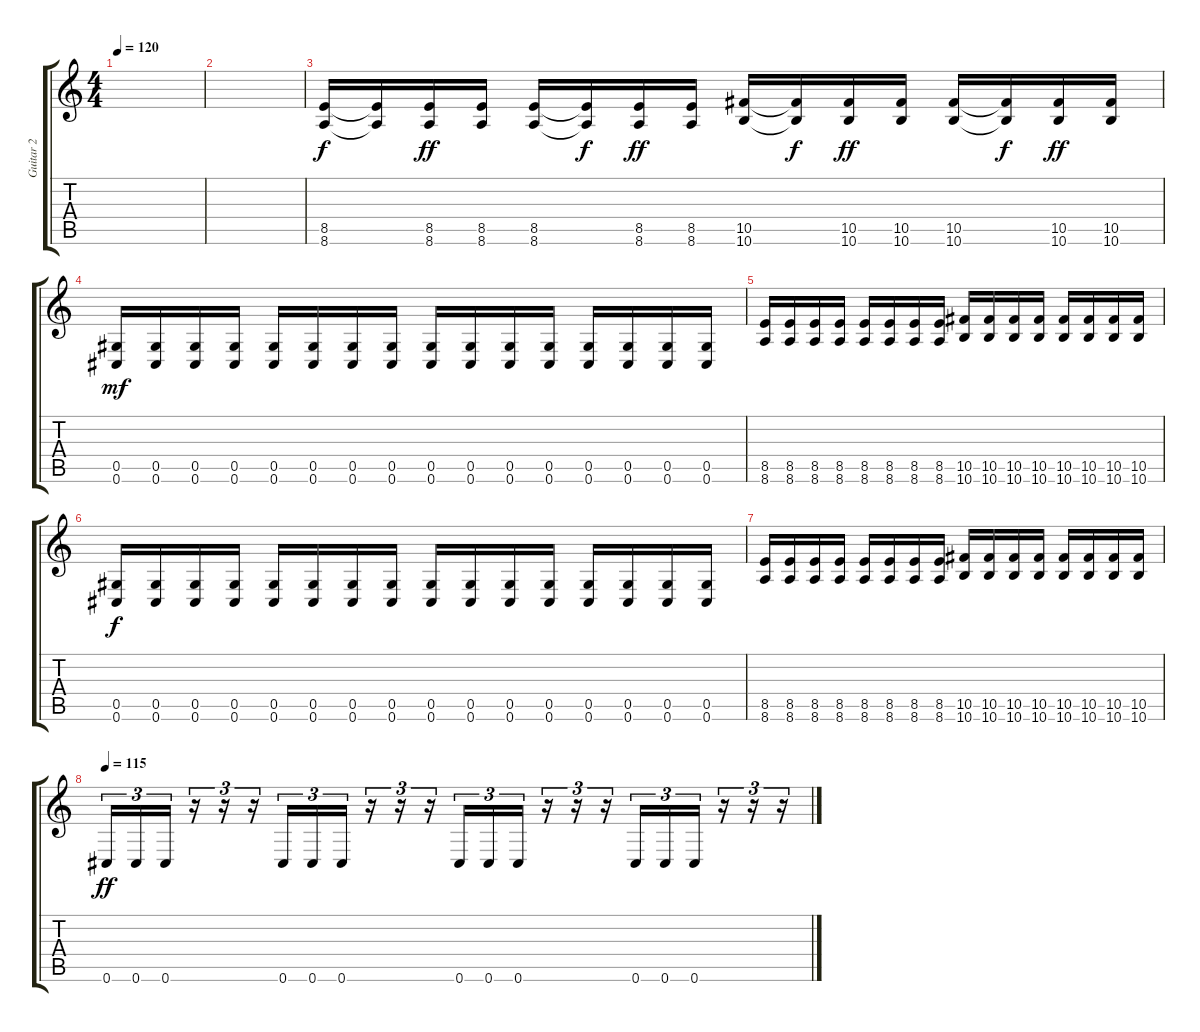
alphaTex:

\track ("Guitar 2" "Guitar 2") {instrument distortionguitar}
\staff {score tabs}
\tuning (Eb4 Bb3 Gb3 Db3 Ab2 Db2) {hide}
\ts (4 4)
\tempo 120
\clef g2
\ks c
|
|
(8.5 8.6).16 (8.5{t} 8.6{t}).16{dy f} (8.5 8.6).16{dy ff} (8.5 8.6).16 (8.5 8.6).16 (8.5{t} 8.6{t}).16{dy f} (8.5 8.6).16{dy ff} (8.5 8.6).16 (10.5 10.6).16 (10.5{t} 10.6{t}).16{dy f} (10.5 10.6).16{dy ff} (10.5 10.6).16 (10.5 10.6).16 (10.5{t} 10.6{t}).16{dy f} (10.5 10.6).16{dy ff} (10.5 10.6).16 |
(0.5 0.6).16{dy mf} (0.5 0.6).16 (0.5 0.6).16 (0.5 0.6).16 (0.5 0.6).16 (0.5 0.6).16 (0.5 0.6).16 (0.5 0.6).16 (0.5 0.6).16 (0.5 0.6).16 (0.5 0.6).16 (0.5 0.6).16 (0.5 0.6).16 (0.5 0.6).16 (0.5 0.6).16 (0.5 0.6).16 |
(8.5 8.6).16 (8.5 8.6).16 (8.5 8.6).16 (8.5 8.6).16 (8.5 8.6).16 (8.5 8.6).16 (8.5 8.6).16 (8.5 8.6).16 (10.5 10.6).16 (10.5 10.6).16 (10.5 10.6).16 (10.5 10.6).16 (10.5 10.6).16 (10.5 10.6).16 (10.5 10.6).16 (10.5 10.6).16 |
(0.5 0.6).16{dy f} (0.5 0.6).16 (0.5 0.6).16 (0.5 0.6).16 (0.5 0.6).16 (0.5 0.6).16 (0.5 0.6).16 (0.5 0.6).16 (0.5 0.6).16 (0.5 0.6).16 (0.5 0.6).16 (0.5 0.6).16 (0.5 0.6).16 (0.5 0.6).16 (0.5 0.6).16 (0.5 0.6).16 |
(8.5 8.6).16 (8.5 8.6).16 (8.5 8.6).16 (8.5 8.6).16 (8.5 8.6).16 (8.5 8.6).16 (8.5 8.6).16 (8.5 8.6).16 (10.5 10.6).16 (10.5 10.6).16 (10.5 10.6).16 (10.5 10.6).16 (10.5 10.6).16 (10.5 10.6).16 (10.5 10.6).16 (10.5 10.6).16 |
\tempo 115
0.6.16{tu (3 2) dy ff} 0.6.16{tu (3 2)} 0.6.16{tu (3 2)} r.16{tu (3 2)} r.16{tu (3 2)} r.16{tu (3 2)} 0.6.16{tu (3 2)} 0.6.16{tu (3 2)} 0.6.16{tu (3 2)} r.16{tu (3 2)} r.16{tu (3 2)} r.16{tu (3 2)} 0.6.16{tu (3 2)} 0.6.16{tu (3 2)} 0.6.16{tu (3 2)} r.16{tu (3 2)} r.16{tu (3 2)} r.16{tu (3 2)} 0.6.16{tu (3 2)} 0.6.16{tu (3 2)} 0.6.16{tu (3 2)} r.16{tu (3 2)} r.16{tu (3 2)} r.16{tu (3 2)}
